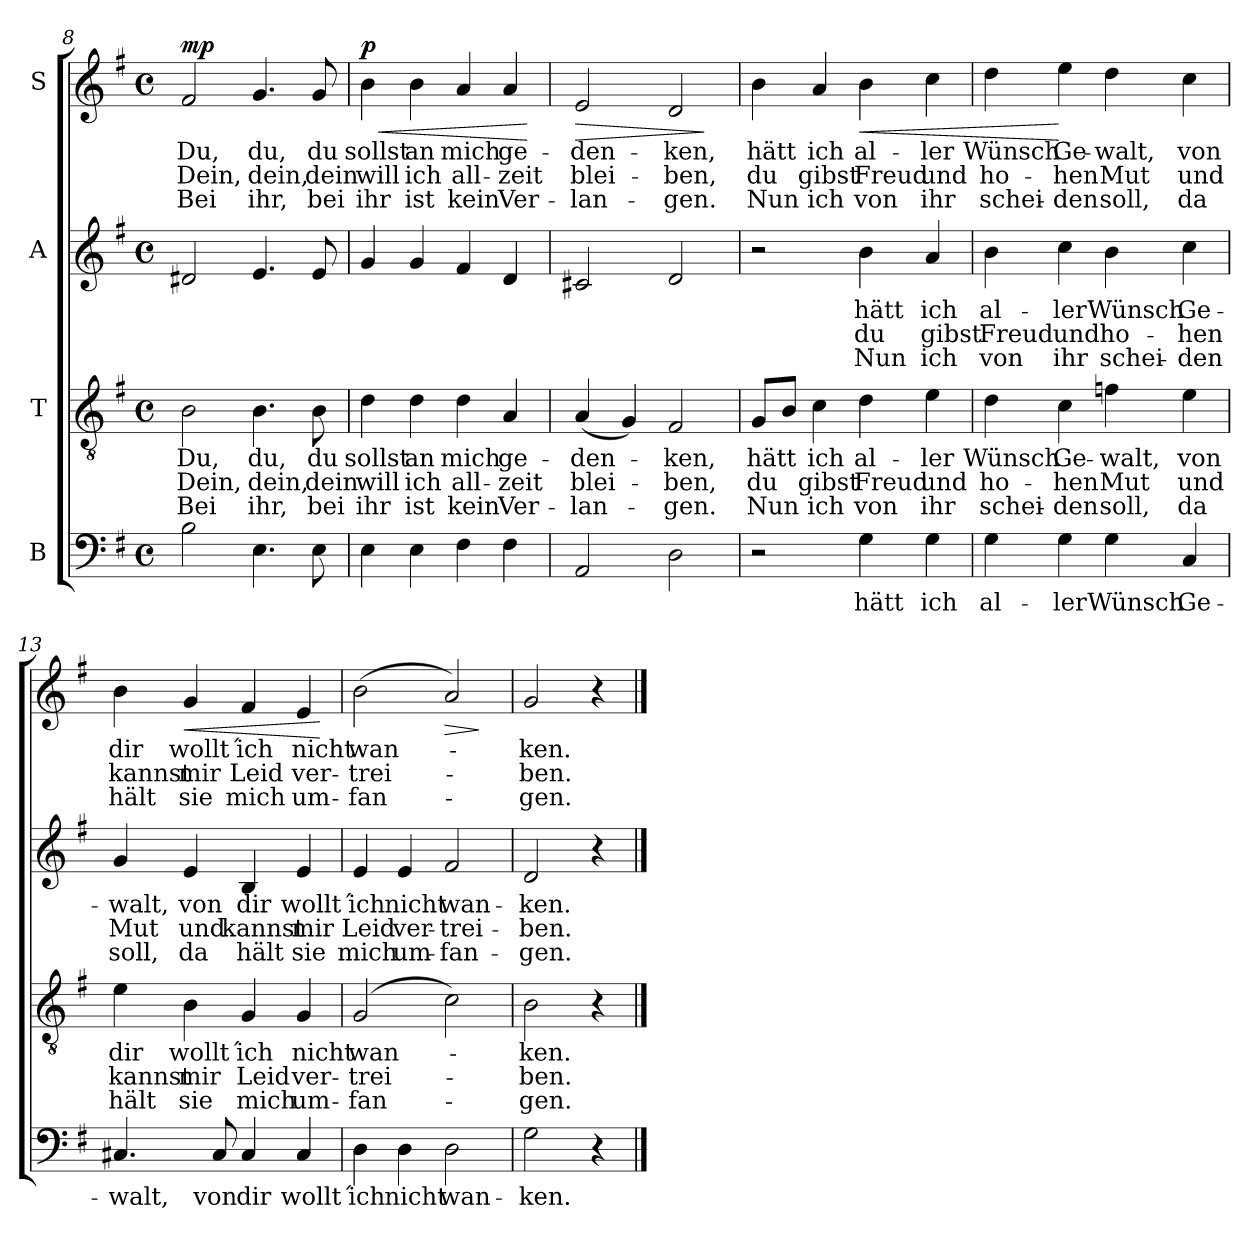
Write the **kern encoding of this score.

**kern	**text	**kern	**text	**text	**text	**kern	**text	**text	**text	**kern	**text	**text	**text	**dynam
*part4	*part4	*part3	*part3	*part3	*part3	*part2	*part2	*part2	*part2	*part1	*part1	*part1	*part1	*part1
*staff4	*staff4	*staff3	*staff3	*staff3	*staff3	*staff2	*staff2	*staff2	*staff2	*staff1	*staff1	*staff1	*staff1	*staff1
*I"B	*	*I"T	*	*	*	*I"A	*	*	*	*I"S	*	*	*	*
*clefF4	*	*clefGv2	*	*	*	*clefG2	*	*	*	*clefG2	*	*	*	*
*k[f#]	*	*k[f#]	*	*	*	*k[f#]	*	*	*	*k[f#]	*	*	*	*
*M4/4	*	*M4/4	*	*	*	*M4/4	*	*	*	*M4/4	*	*	*	*
*met(c)	*	*met(c)	*	*	*	*met(c)	*	*	*	*met(c)	*	*	*	*
=8	=8	=8	=8	=8	=8	=8	=8	=8	=8	=8	=8	=8	=8	=8
!	!	!	!	!	!	!	!	!	!	!	!	!	!	!LO:DY:a
2B\	.	2B\	Du,	Dein,	Bei	2d#X/	.	.	.	2f#/	Du,	Dein,	Bei	mp
4.E\	.	4.B\	du,	dein,	ihr,	4.e/	.	.	.	4.g/	du,	dein,	ihr,	.
8E\	.	8B\	du	dein	bei	8e/	.	.	.	8g/	du	dein	bei	.
=9	=9	=9	=9	=9	=9	=9	=9	=9	=9	=9	=9	=9	=9	=9
!	!	!	!	!	!	!	!	!	!	!	!	!	!	!LO:HP:b
!	!	!	!	!	!	!	!	!	!	!	!	!	!	!LO:DY:n=1:a
4E\	.	4d\	sollst	will	ihr	4g/	.	.	.	4b\	sollst	will	ihr	< p
4E\	.	4d\	an	ich	ist	4g/	.	.	.	4b\	an	ich	ist	.
4F#\	.	4d\	mich	all-	kein	4f#/	.	.	.	4a/	mich	all-	kein	.
4F#\	.	4A/	ge-	-zeit	Ver-	4d/	.	.	.	4a/	ge-	-zeit	Ver-	.
.	.	.	.	.	.	.	.	.	.	.	.	.	.	[
=10	=10	=10	=10	=10	=10	=10	=10	=10	=10	=10	=10	=10	=10	=10
!	!	!	!	!	!	!	!	!	!	!	!	!	!	!LO:HP:b
2AA/	.	(4A/	den-	blei-	-lan-	2c#X/	.	.	.	2e/	den-	blei-	-lan-	>
.	.	4G/)	.	.	.	.	.	.	.	.	.	.	.	.
2D\	.	2F#/	-ken,	-ben,	-gen.	2d/	.	.	.	2d/	ken,	ben,	-gen.	.
.	.	.	.	.	.	.	.	.	.	.	.	.	.	]
!!LO:LB:g=z
=11	=11	=11	=11	=11	=11	=11	=11	=11	=11	=11	=11	=11	=11	=11
2r	.	8G/L	hätt	du	Nun	2r	.	.	.	4b\	hätt	du	Nun	.
.	.	8B/J	.	.	.	.	.	.	.	.	.	.	.	.
.	.	4c\	ich	gibst	ich	.	.	.	.	4a/	ich	gibst	ich	.
!	!	!	!	!	!	!	!	!	!	!	!	!	!	!LO:HP:b
4G\	hätt	4d\	al-	Freud	von	4b\	hätt	du	Nun	4b\	al-	Freud	von	<
4G\	ich	4e\	-ler	und	ihr	4a/	ich	gibst	ich	4cc\	ler	und	ihr	.
=12	=12	=12	=12	=12	=12	=12	=12	=12	=12	=12	=12	=12	=12	=12
4G\	al-	4d\	Wünsch	ho-	schei-	4b\	al-	Freud	von	4dd\	Wünsch	ho-	schei-	.
4G\	ler	4c\	Ge-	hen	-den	4cc\	ler	und	ihr	4ee\	Ge-	hen	-den	[
4G\	Wünsch	4fn\	-walt,	Mut	soll,	4b\	Wünsch	ho-	schei-	4dd\	walt,	Mut	soll,	.
4C/	Ge-	4e\	von	und	da	4cc\	Ge-	hen	-den	4cc\	von	und	da	.
=13	=13	=13	=13	=13	=13	=13	=13	=13	=13	=13	=13	=13	=13	=13
4.C#X/	walt,	4e\	dir	kannst	hält	4g/	walt,	Mut	soll,	4b\	dir	kannst	hält	.
!	!	!	!	!	!	!	!	!	!	!	!	!	!	!LO:HP:b
.	.	4B\	wollt´	mir	sie	4e/	von	und	da	4g/	wollt´	mir	sie	<
8C#/	von	.	.	.	.	.	.	.	.	.	.	.	.	.
4C#/	dir	4G/	ich	Leid	mich	4B/	dir	kannst	hält	4f#/	ich	Leid	mich	.
4C#/	wollt´	4G/	nicht	ver-	um-	4e/	wollt´	mir	sie	4e/	nicht	ver-	um-	.
.	.	.	.	.	.	.	.	.	.	.	.	.	.	[
=14	=14	=14	=14	=14	=14	=14	=14	=14	=14	=14	=14	=14	=14	=14
4D\	ich	(2G/	wan-	trei-	-fan-	4e/	ich	Leid	mich	(2b\	wan-	trei-	-fan-	.
4D\	nicht	.	.	.	.	4e/	nicht	ver-	um-	.	.	.	.	.
!	!	!	!	!	!	!	!	!	!	!	!	!	!	!LO:HP:b
2D\	wan-	2c\)	.	.	.	2f#/	wan-	trei-	-fan-	2a/)	.	.	.	>
.	.	.	.	.	.	.	.	.	.	.	.	.	.	]
=15	=15	=15	=15	=15	=15	=15	=15	=15	=15	=15	=15	=15	=15	=15
2G\	ken.	2B\	ken.	ben.	-gen.	2d/	ken.	ben.	-gen.	2g/	ken.	ben.	-gen.	.
4r	.	4r	.	.	.	4r	.	.	.	4r	.	.	.	.
==	==	==	==	==	==	==	==	==	==	==	==	==	==	==
*-	*-	*-	*-	*-	*-	*-	*-	*-	*-	*-	*-	*-	*-	*-
